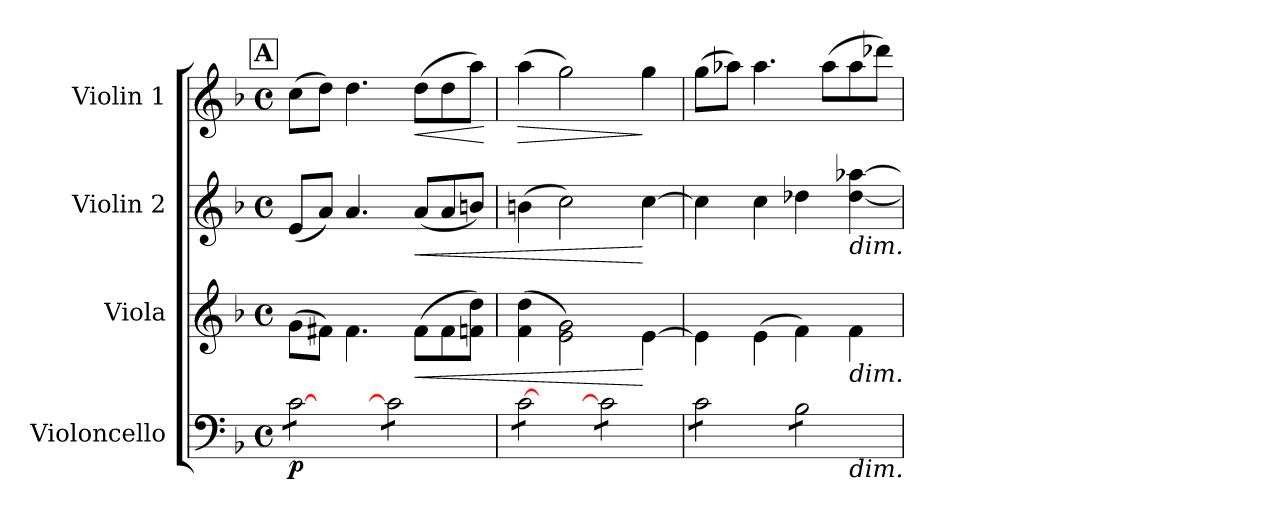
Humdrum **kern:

**kern	**dynam	**kern	**dynam	**kern	**dynam	**kern	**dynam
*part4	*part4	*part3	*part3	*part2	*part2	*part1	*part1
*staff4	*staff4	*staff3	*staff3	*staff2	*staff2	*staff1	*staff1
*I"Violoncello	*	*I"Viola	*	*I"Violin 2	*	*I"Violin 1	*
*I'Vc	*	*I'Vla	*	*I'Vln	*	*I'Vln	*
*clefF4	*	*clefG2	*	*clefG2	*	*clefG2	*
*k[b-]	*	*k[b-]	*	*k[b-]	*	*k[b-]	*
*M4/4	*	*M4/4	*	*M4/4	*	*M4/4	*
*met(c)	*	*met(c)	*	*met(c)	*	*met(c)	*
!!LO:REH:place=s1:a:B:cj:fs=14:t=A
=11	=11	=11	=11	=11	=11	=11	=11
!	!LO:DY:b	!	!	!	!	!	!
*tremolo	*	*	*	*	*	*	*
[8c\L	p	(8g\L	.	(8e/L	.	(8cc\L	.
8c\	.	8f#X\J)	.	8a/J)	.	8dd\J)	.
8c\	.	4.f#\	.	4.a/	.	4.dd\	.
8c\J	.	.	.	.	.	.	.
8c\]L	.	.	.	.	.	.	.
!	!	!	!LO:HP:b	!	!LO:HP:b	!	!LO:HP:b
8c\	.	(8f#\L	<	(8a/L	<	(8dd\L	<
8c\	.	8f#\	.	8a/	.	8dd\	.
8c\J	.	8fn\ 8dd\J)	.	8bn/J)	.	8aa\J)	.
.	.	.	.	.	.	.	[
=12	=12	=12	=12	=12	=12	=12	=12
!	!	!	!	!	!	!	!LO:HP:b
[8c\L	.	(4f\ 4dd\	.	(4bn\	.	(4aa\	>
8c\	.	.	.	.	.	.	.
8c\	.	2e\ 2g\)	.	2cc\)	.	2gg\)	.
8c\J	.	.	.	.	.	.	.
8c\]L	.	.	.	.	.	.	.
8c\	.	.	.	.	.	.	.
8c\	.	[4e\	[	[4cc\	[	4gg\	]
8c\J	.	.	.	.	.	.	.
!!LO:LB:g=z
=13	=13	=13	=13	=13	=13	=13	=13
*^	*	*	*	*	*	*	*
!	!	!LO:DY:b	!	!	!	!	!	!
!	!	!LO:DY:n=1:b	!	!LO:DY:b	!	!	!	!
!	!	!	!	!LO:DY:n=1:b	!	!LO:DY:b	!	!
!	!	!	!	!	!	!LO:DY:n=1:b	!	!LO:DY:b
!	!	!	!	!	!	!	!	!LO:DY:n=1:b
(8c\L	2.ryy	other-dynamics p	4e\]	other-dynamics p	4cc\]	other-dynamics p	(8gg\L	other-dynamics p
(8c\	.	.	.	.	.	.	8aa-X\J)	.
(8c\	.	.	(4e\	.	4cc\	.	4.aa-\	.
(8c\J	.	.	.	.	.	.	.	.
8B-\)L	.	.	4f\)	.	4dd-X\	.	.	.
8B-\)	.	.	.	.	.	.	(8aa-\L	.
!	!	!	!	!	!LO:TX:b:i:t=dim.	!	!	!
!	!	!	!LO:TX:b:i:t=dim.	!	!	!	!	!
!	!LO:TX:b:i:t=dim.	!	!	!	!	!	!	!
8B-\)	4ryy	.	4f\	.	[4dd-\ [4aa-X\	.	8aa-\	.
8B-\)J	.	.	.	.	.	.	8ddd-X\J)	.
*Xtremolo	*	*	*	*	*	*	*	*
*v	*v	*	*	*	*	*	*	*
=	=	=	=	=	=	=	=
*-	*-	*-	*-	*-	*-	*-	*-
